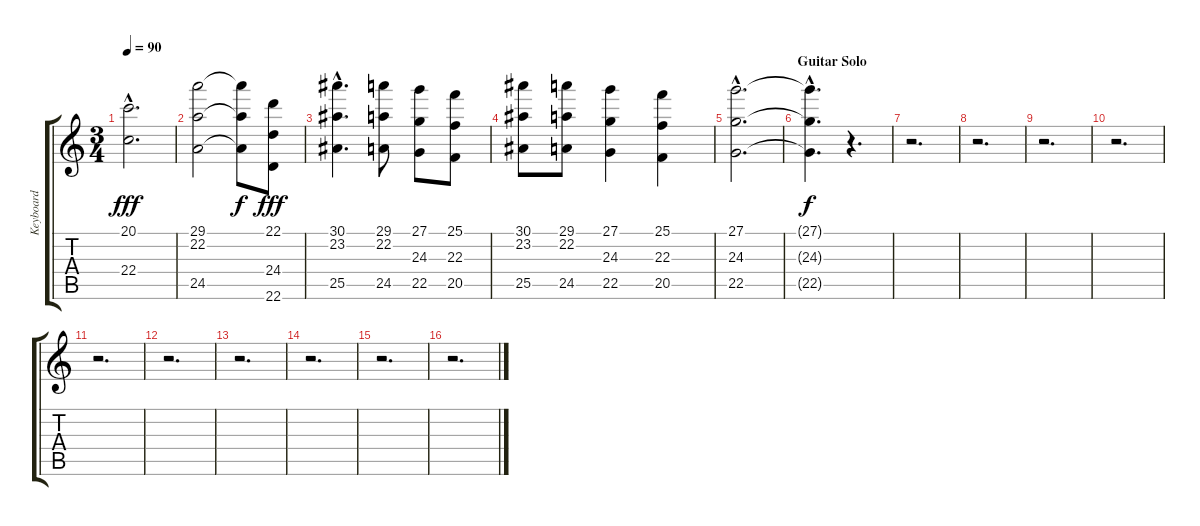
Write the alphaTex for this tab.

\track ("Keyboard" "Keyboard") {instrument acousticgrandpiano}
\staff {score tabs}
\tuning (E4 B3 G3 D3 A2 E2) {hide}
\ts (3 4)
\tempo 90
\clef g2
\ks c
(20.1{hac} 22.4{hac}).2{d dy fff} |
(29.1 22.2 24.5).2 (29.1{t} 22.2{t} 24.5{t}).8{dy f} (22.1 24.4 22.6).8{dy fff} |
(30.1{hac} 23.2{hac} 25.5{hac}).4{d} (29.1 22.2 24.5).8 (27.1 24.3 22.5).8 (25.1 22.3 20.5).8 |
(30.1 23.2 25.5).8 (29.1 22.2 24.5).8 (27.1 24.3 22.5).4 (25.1 22.3 20.5).4 |
(27.1{hac} 24.3{hac} 22.5{hac}).2{d} |
\section ("" "Guitar Solo")
(27.1{hac t} 24.3{hac t} 22.5{hac t}).4{d dy f} r.4{d} |
r.2{d} |
r.2{d} |
r.2{d} |
r.2{d} |
r.2{d} |
r.2{d} |
r.2{d} |
r.2{d} |
r.2{d} |
r.2{d}
